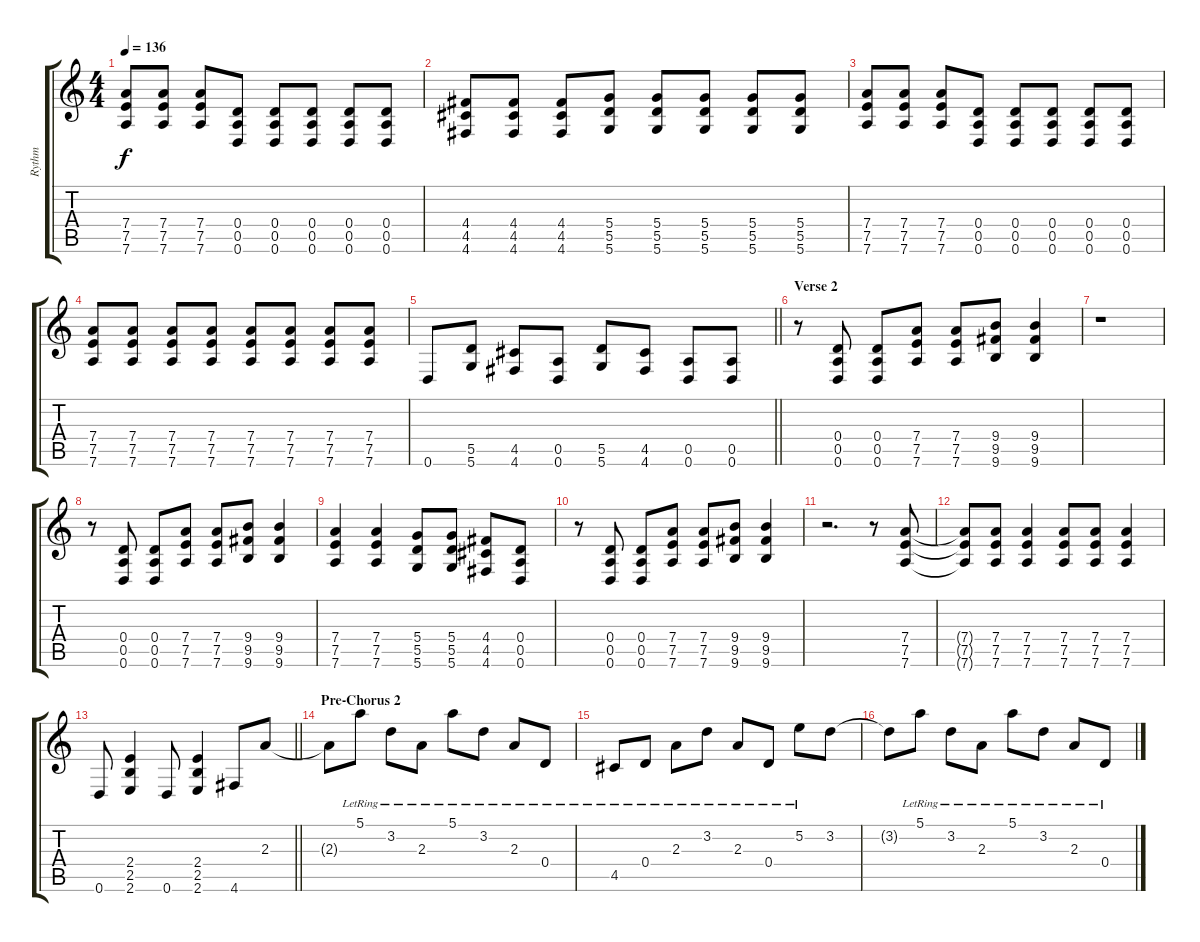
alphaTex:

\track ("Rythm" "Rythm") {instrument distortionguitar}
\staff {score tabs}
\tuning (E4 B3 G3 D3 A2 D2) {hide}
\ts (4 4)
\tempo 136
\clef g2
\ks c
(7.4 7.5 7.6).8{dy f} (7.4 7.5 7.6).8 (7.4 7.5 7.6).8 (0.4 0.5 0.6).8 (0.4 0.5 0.6).8 (0.4 0.5 0.6).8 (0.4 0.5 0.6).8 (0.4 0.5 0.6).8 |
(4.4 4.5 4.6).8 (4.4 4.5 4.6).8 (4.4 4.5 4.6).8 (5.4 5.5 5.6).8 (5.4 5.5 5.6).8 (5.4 5.5 5.6).8 (5.4 5.5 5.6).8 (5.4 5.5 5.6).8 |
(7.4 7.5 7.6).8 (7.4 7.5 7.6).8 (7.4 7.5 7.6).8 (0.4 0.5 0.6).8 (0.4 0.5 0.6).8 (0.4 0.5 0.6).8 (0.4 0.5 0.6).8 (0.4 0.5 0.6).8 |
(7.4 7.5 7.6).8 (7.4 7.5 7.6).8 (7.4 7.5 7.6).8 (7.4 7.5 7.6).8 (7.4 7.5 7.6).8 (7.4 7.5 7.6).8 (7.4 7.5 7.6).8 (7.4 7.5 7.6).8 |
\barLineRight lightlight
0.6.8 (5.5 5.6).8 (4.5 4.6).8 (0.5 0.6).8 (5.5 5.6).8 (4.5 4.6).8 (0.5 0.6).8 (0.5 0.6).8 |
\section ("" "Verse 2")
r.8 (0.4 0.5 0.6).8 (0.4 0.5 0.6).8 (7.4 7.5 7.6).8 (7.4 7.5 7.6).8 (9.4 9.5 9.6).8 (9.4 9.5 9.6).4 |
r.1 |
r.8 (0.4 0.5 0.6).8 (0.4 0.5 0.6).8 (7.4 7.5 7.6).8 (7.4 7.5 7.6).8 (9.4 9.5 9.6).8 (9.4 9.5 9.6).4 |
(7.4 7.5 7.6).4 (7.4 7.5 7.6).4 (5.4 5.5 5.6).8 (5.4 5.5 5.6).8 (4.4 4.5 4.6).8 (0.4 0.5 0.6).8 |
r.8 (0.4 0.5 0.6).8 (0.4 0.5 0.6).8 (7.4 7.5 7.6).8 (7.4 7.5 7.6).8 (9.4 9.5 9.6).8 (9.4 9.5 9.6).4 |
r.2{d} r.8 (7.4 7.5 7.6).8 |
(7.4{t} 7.5{t} 7.6{t}).8 (7.4 7.5 7.6).8 (7.4 7.5 7.6).4 (7.4 7.5 7.6).8 (7.4 7.5 7.6).8 (7.4 7.5 7.6).4 |
\barLineRight lightlight
0.6.8 (2.4 2.5 2.6).4 0.6.8 (2.4 2.5 2.6).4 4.6.8 2.3.8 |
\section ("" "Pre-Chorus 2")
2.3{t}.8 5.1{lr}.8 3.2{lr}.8 2.3{lr}.8 5.1{lr}.8 3.2{lr}.8 2.3{lr}.8 0.4{lr}.8 |
4.5{lr}.8 0.4{lr}.8 2.3{lr}.8 3.2{lr}.8 2.3{lr}.8 0.4{lr}.8 5.2{lr}.8 3.2.8 |
3.2{t}.8 5.1{lr}.8 3.2{lr}.8 2.3{lr}.8 5.1{lr}.8 3.2{lr}.8 2.3{lr}.8 0.4{lr}.8
